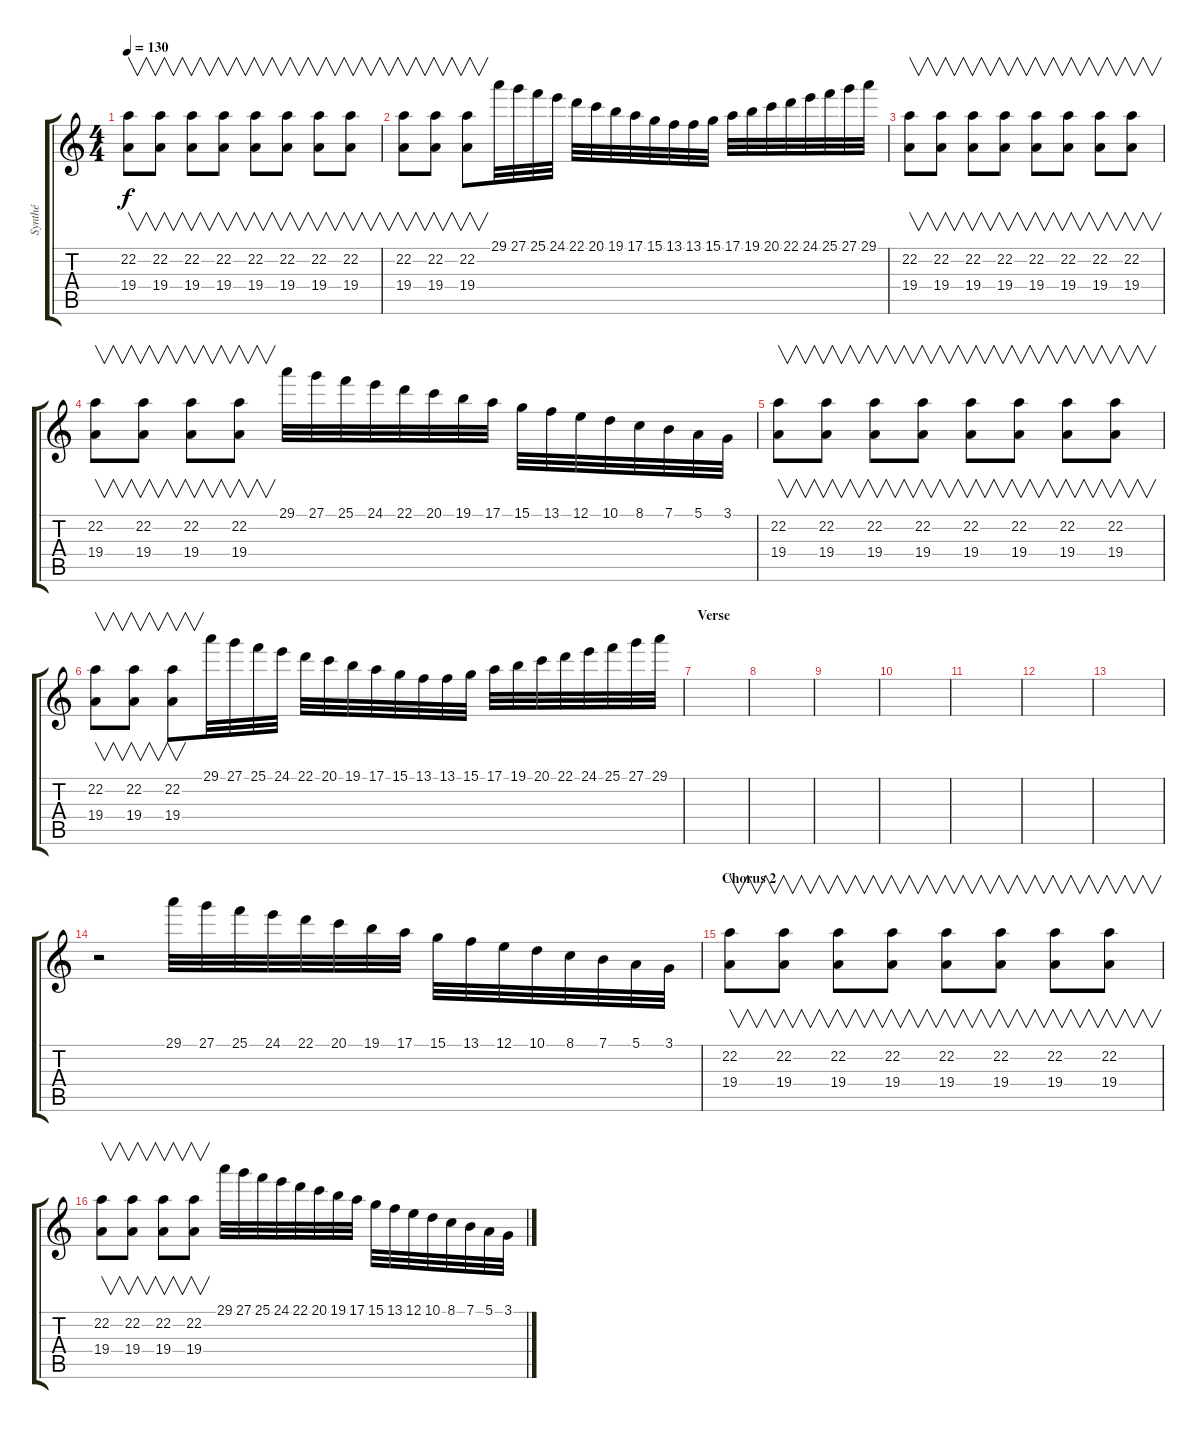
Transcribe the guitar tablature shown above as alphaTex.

\track ("Synthé" "Synthé") {instrument drawbarorgan}
\staff {score tabs}
\tuning (E4 B3 G3 D3 A2 E2) {hide}
\ts (4 4)
\tempo 130
\clef g2
\ks c
(22.2 19.4).8{v dy f} (22.2 19.4).8{v} (22.2 19.4).8{v} (22.2 19.4).8{v} (22.2 19.4).8{v} (22.2 19.4).8{v} (22.2 19.4).8{v} (22.2 19.4).8{v} |
(22.2 19.4).8{v} (22.2 19.4).8{v} (22.2 19.4).8{v} 29.1.32 27.1.32 25.1.32 24.1.32 22.1.32 20.1.32 19.1.32 17.1.32 15.1.32 13.1.32 13.1.32 15.1.32 17.1.32 19.1.32 20.1.32 22.1.32 24.1.32 25.1.32 27.1.32 29.1.32 |
(22.2 19.4).8{v} (22.2 19.4).8{v} (22.2 19.4).8{v} (22.2 19.4).8{v} (22.2 19.4).8{v} (22.2 19.4).8{v} (22.2 19.4).8{v} (22.2 19.4).8{v} |
(22.2 19.4).8{v} (22.2 19.4).8{v} (22.2 19.4).8{v} (22.2 19.4).8{v} 29.1.32 27.1.32 25.1.32 24.1.32 22.1.32 20.1.32 19.1.32 17.1.32 15.1.32 13.1.32 12.1.32 10.1.32 8.1.32 7.1.32 5.1.32 3.1.32 |
(22.2 19.4).8{v} (22.2 19.4).8{v} (22.2 19.4).8{v} (22.2 19.4).8{v} (22.2 19.4).8{v} (22.2 19.4).8{v} (22.2 19.4).8{v} (22.2 19.4).8{v} |
(22.2 19.4).8{v} (22.2 19.4).8{v} (22.2 19.4).8{v} 29.1.32 27.1.32 25.1.32 24.1.32 22.1.32 20.1.32 19.1.32 17.1.32 15.1.32 13.1.32 13.1.32 15.1.32 17.1.32 19.1.32 20.1.32 22.1.32 24.1.32 25.1.32 27.1.32 29.1.32 |
\section ("" "Verse")
|
|
|
|
|
|
|
r.2 29.1.32 27.1.32 25.1.32 24.1.32 22.1.32 20.1.32 19.1.32 17.1.32 15.1.32 13.1.32 12.1.32 10.1.32 8.1.32 7.1.32 5.1.32 3.1.32 |
\section ("" "Chorus 2")
(22.2 19.4).8{v} (22.2 19.4).8{v} (22.2 19.4).8{v} (22.2 19.4).8{v} (22.2 19.4).8{v} (22.2 19.4).8{v} (22.2 19.4).8{v} (22.2 19.4).8{v} |
(22.2 19.4).8{v} (22.2 19.4).8{v} (22.2 19.4).8{v} (22.2 19.4).8{v} 29.1.32 27.1.32 25.1.32 24.1.32 22.1.32 20.1.32 19.1.32 17.1.32 15.1.32 13.1.32 12.1.32 10.1.32 8.1.32 7.1.32 5.1.32 3.1.32
